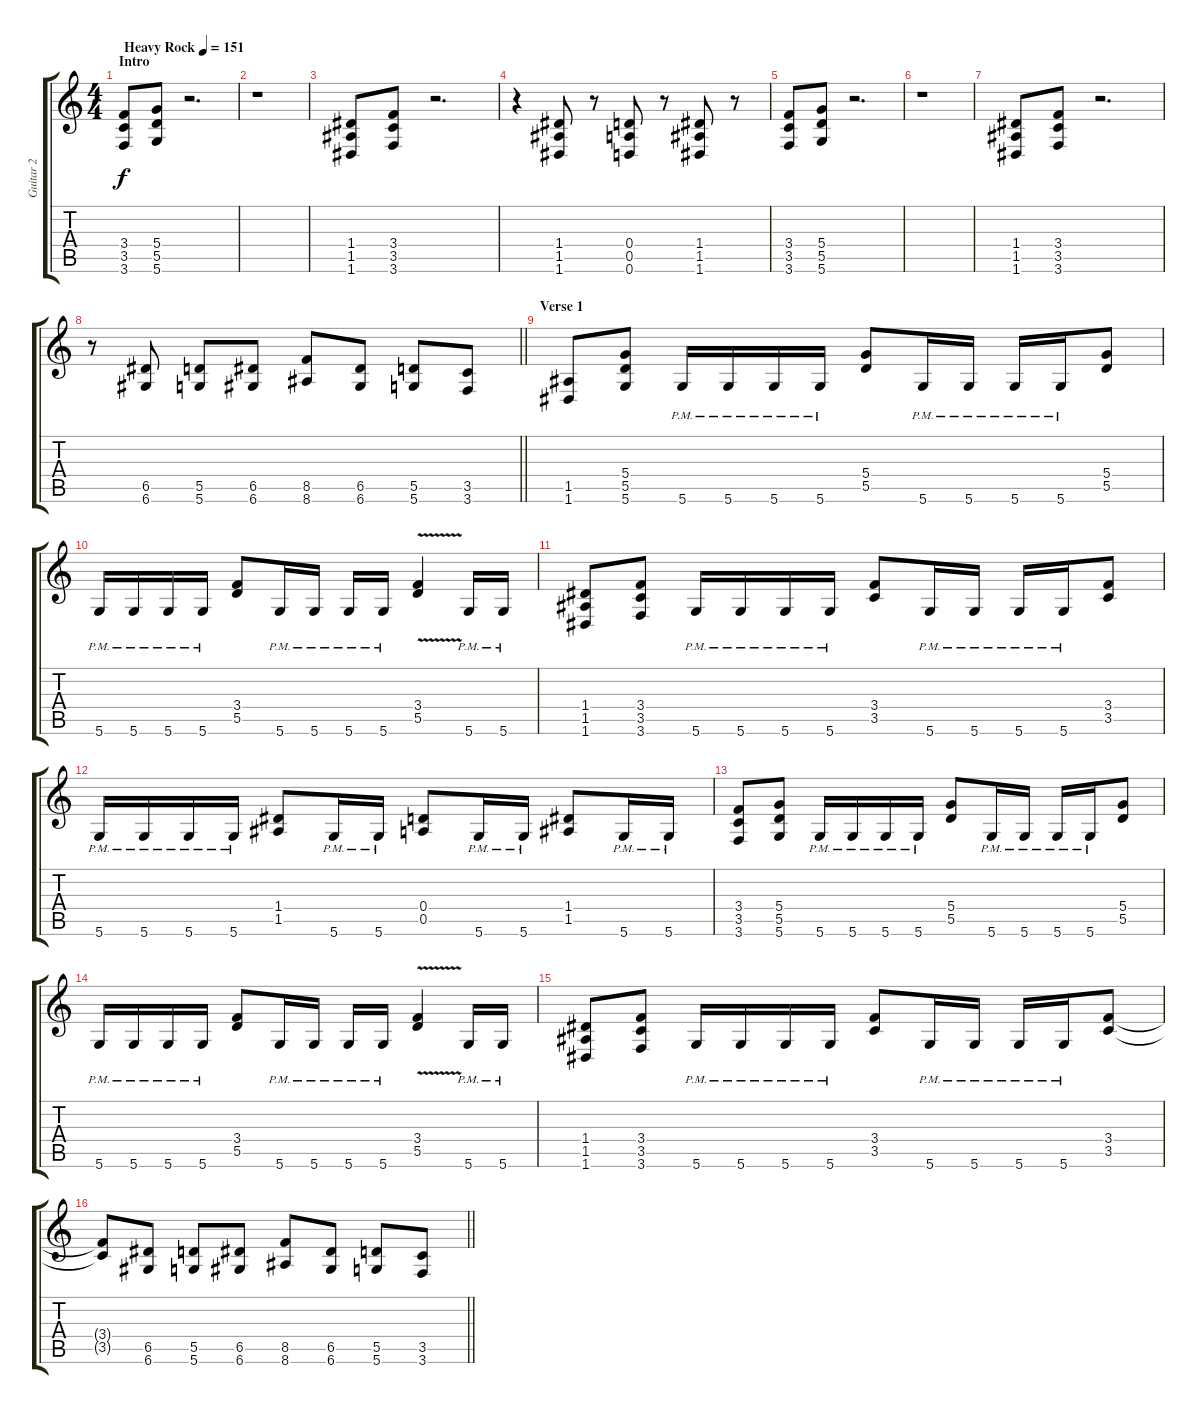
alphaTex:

\track ("Guitar 2" "Guitar 2") {instrument overdrivenguitar}
\staff {score tabs}
\tuning (E4 B3 G3 D3 A2 D2) {hide}
\ts (4 4)
\section ("" "Intro")
\tempo (151 "Heavy Rock")
\clef g2
\ks c
(3.4 3.5 3.6).8{dy f instrument overdrivenguitar} (5.4 5.5 5.6).8 r.2{d} |
r.1 |
(1.4 1.5 1.6).8 (3.4 3.5 3.6).8 r.2{d} |
r.4 (1.4 1.5 1.6).8 r.8 (0.4 0.5 0.6).8 r.8 (1.4 1.5 1.6).8 r.8 |
(3.4 3.5 3.6).8 (5.4 5.5 5.6).8 r.2{d} |
r.1 |
(1.4 1.5 1.6).8 (3.4 3.5 3.6).8 r.2{d} |
\barLineRight lightlight
r.8 (6.5 6.6).8 (5.5 5.6).8 (6.5 6.6).8 (8.5 8.6).8 (6.5 6.6).8 (5.5 5.6).8 (3.5 3.6).8 |
\section ("" "Verse 1")
(1.5 1.6).8 (5.4 5.5 5.6).8 5.6{pm}.16 5.6{pm}.16 5.6{pm}.16 5.6{pm}.16 (5.4 5.5).8 5.6{pm}.16 5.6{pm}.16 5.6{pm}.16 5.6{pm}.16 (5.4 5.5).8 |
5.6{pm}.16 5.6{pm}.16 5.6{pm}.16 5.6{pm}.16 (3.4 5.5).8 5.6{pm}.16 5.6{pm}.16 5.6{pm}.16 5.6{pm}.16 (3.4{v} 5.5{v}).4 5.6{pm}.16 5.6{pm}.16 |
(1.4 1.5 1.6).8 (3.4 3.5 3.6).8 5.6{pm}.16 5.6{pm}.16 5.6{pm}.16 5.6{pm}.16 (3.4 3.5).8 5.6{pm}.16 5.6{pm}.16 5.6{pm}.16 5.6{pm}.16 (3.4 3.5).8 |
5.6{pm}.16 5.6{pm}.16 5.6{pm}.16 5.6{pm}.16 (1.4 1.5).8 5.6{pm}.16 5.6{pm}.16 (0.4 0.5).8 5.6{pm}.16 5.6{pm}.16 (1.4 1.5).8 5.6{pm}.16 5.6{pm}.16 |
(3.4 3.5 3.6).8 (5.4 5.5 5.6).8 5.6{pm}.16 5.6{pm}.16 5.6{pm}.16 5.6{pm}.16 (5.4 5.5).8 5.6{pm}.16 5.6{pm}.16 5.6{pm}.16 5.6{pm}.16 (5.4 5.5).8 |
5.6{pm}.16 5.6{pm}.16 5.6{pm}.16 5.6{pm}.16 (3.4 5.5).8 5.6{pm}.16 5.6{pm}.16 5.6{pm}.16 5.6{pm}.16 (3.4{v} 5.5{v}).4 5.6{pm}.16 5.6{pm}.16 |
(1.4 1.5 1.6).8 (3.4 3.5 3.6).8 5.6{pm}.16 5.6{pm}.16 5.6{pm}.16 5.6{pm}.16 (3.4 3.5).8 5.6{pm}.16 5.6{pm}.16 5.6{pm}.16 5.6{pm}.16 (3.4 3.5).8 |
\barLineRight lightlight
(3.4{t} 3.5{t}).8 (6.5 6.6).8 (5.5 5.6).8 (6.5 6.6).8 (8.5 8.6).8 (6.5 6.6).8 (5.5 5.6).8 (3.5 3.6).8
